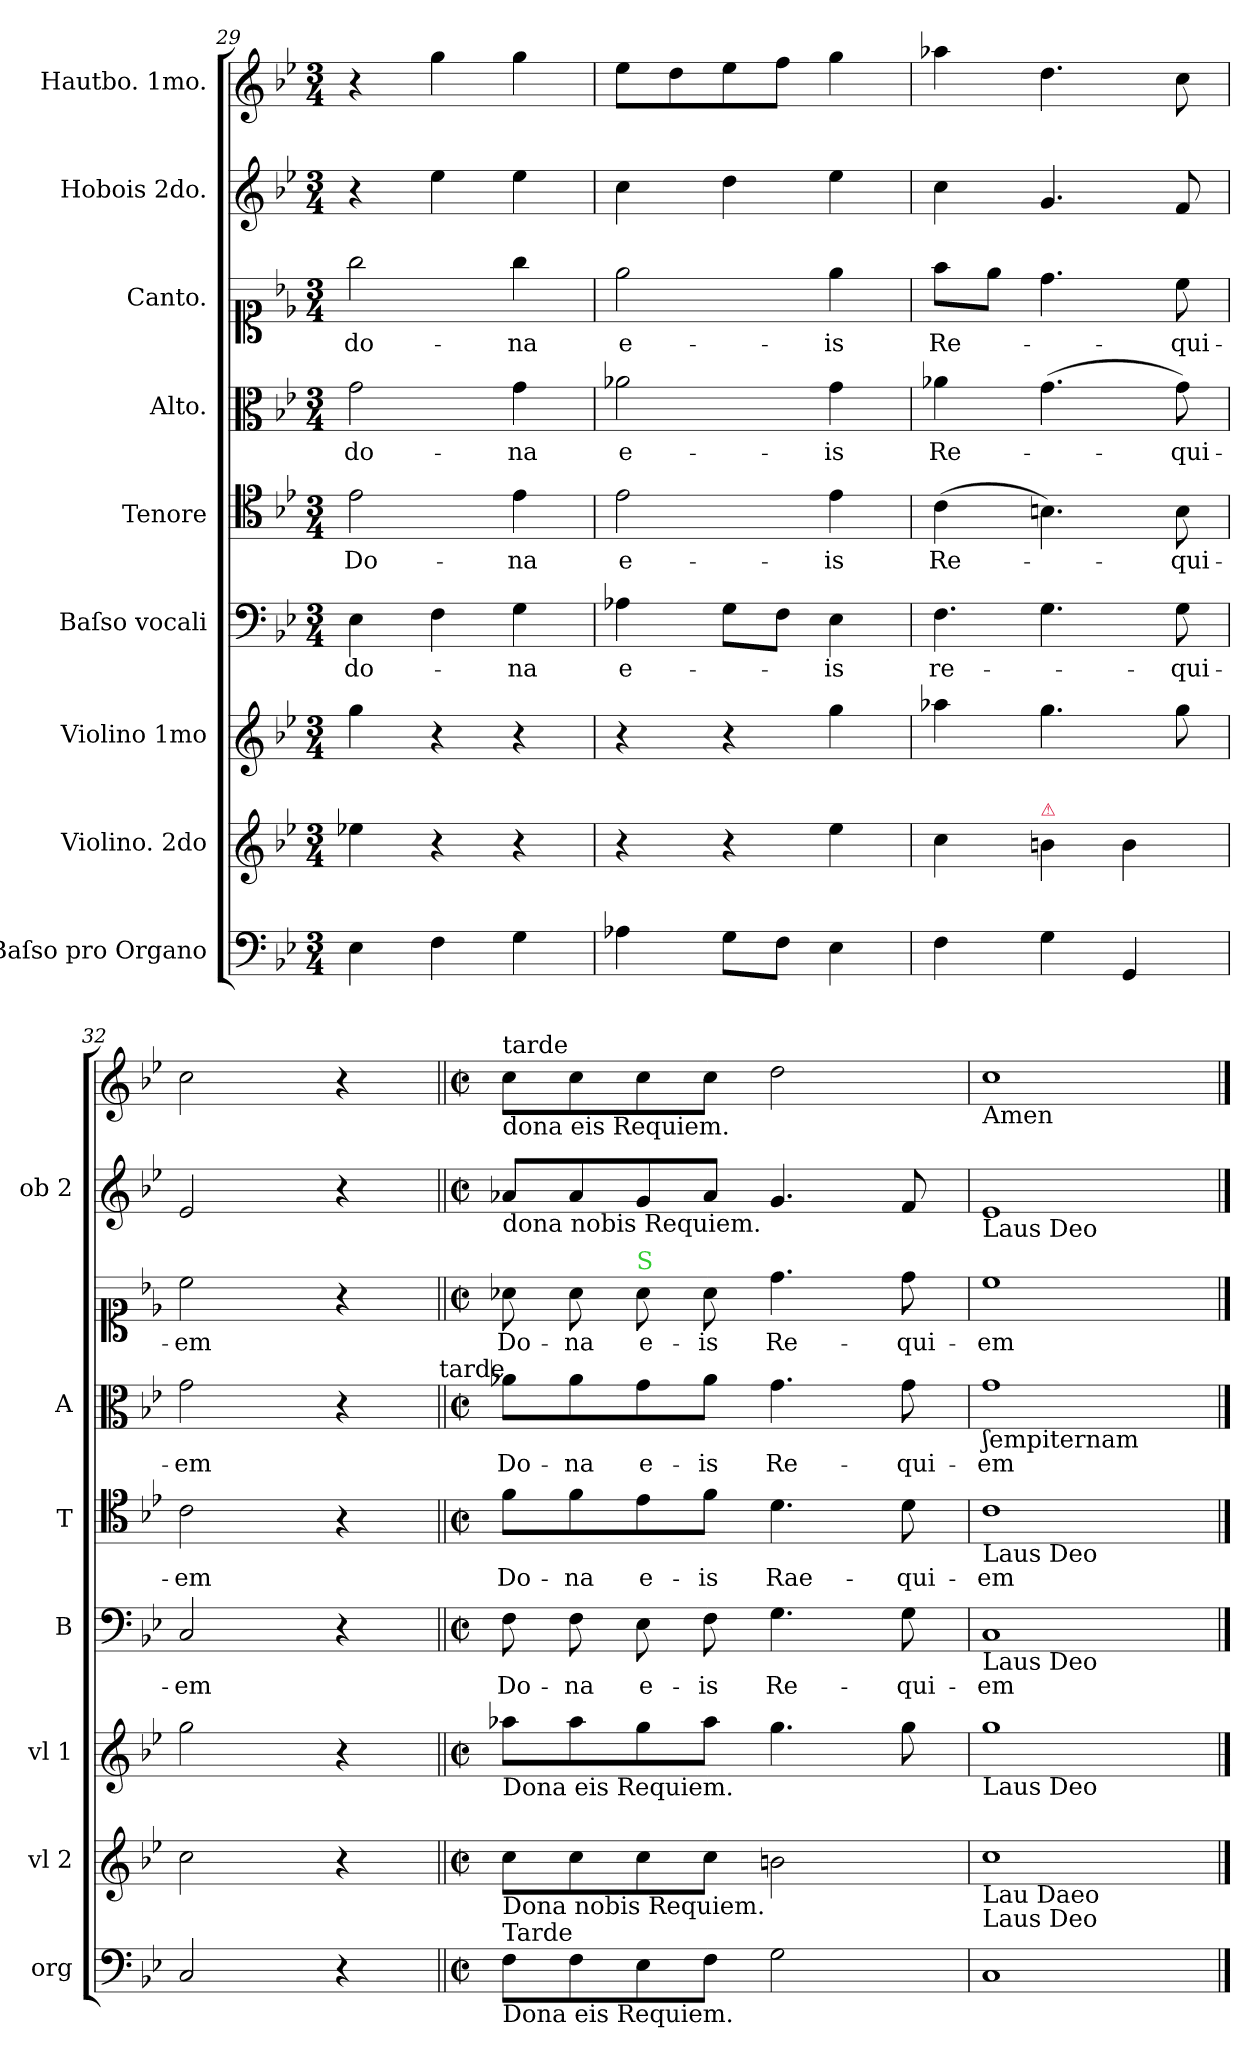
**kern	**kern	**kern	**kern	**text	**kern	**text	**kern	**text	**kern	**text	**kern	**kern
*part9	*part8	*part7	*part6	*part6	*part5	*part5	*part4	*part4	*part3	*part3	*part2	*part1
*staff9	*staff8	*staff7	*staff6	*staff6	*staff5	*staff5	*staff4	*staff4	*staff3	*staff3	*staff2	*staff1
*I"Baſso pro Organo	*I"Violino. 2do	*I"Violino 1mo	*I"Baſso vocali	*	*I"Tenore	*	*I"Alto.	*	*I"Canto.	*	*I"Hobois 2do.	*I"Hautbo. 1mo.
*I'org	*I'vl 2	*I'vl 1	*I'B	*	*I'T	*	*I'A	*	*	*	*I'ob 2	*
*clefF4	*clefG2	*clefG2	*clefF4	*	*clefC4	*	*clefC3	*	*clefC1	*	*clefG2	*clefG2
*k[b-e-]	*k[b-e-]	*k[b-e-]	*k[b-e-]	*	*k[b-e-]	*	*k[b-e-]	*	*k[b-e-]	*	*k[b-e-]	*k[b-e-]
*M3/4	*M3/4	*M3/4	*M3/4	*	*M3/4	*	*M3/4	*	*M3/4	*	*M3/4	*M3/4
=29	=29	=29	=29	=29	=29	=29	=29	=29	=29	=29	=29	=29
!	!	!	!	!	!	!LO:LY:i	!	!	!	!	!	!
4E-\	4ee-X\	4gg\	4E-\	do-	2e-\	Do-	2g\	do-	2gg\	do-	4r	4r
4F\	4r	4r	4F\	.	.	.	.	.	.	.	4ee-\	4gg\
!	!	!	!	!	!	!LO:LY:i	!	!	!	!	!	!
4G\	4r	4r	4G\	-na	4e-\	-na	4g\	-na	4gg\	-na	4ee-\	4gg\
=30	=30	=30	=30	=30	=30	=30	=30	=30	=30	=30	=30	=30
!	!	!	!	!	!	!LO:LY:i	!	!	!	!	!	!
4A-X\	4r	4r	4A-X\	e-	2e-\	e-	2a-X\	e-	2ee-\	e-	4cc\	8ee-\L
.	.	.	.	.	.	.	.	.	.	.	.	8dd\
8G\L	4r	4r	8G\L	.	.	.	.	.	.	.	4dd\	8ee-\
8F\J	.	.	8F\J	.	.	.	.	.	.	.	.	8ff\J
!	!	!	!	!	!	!LO:LY:i	!	!	!	!	!	!
4E-\	4ee-\	4gg\	4E-\	-is	4e-\	-is	4g\	-is	4ee-\	-is	4ee-\	4gg\
=31	=31	=31	=31	=31	=31	=31	=31	=31	=31	=31	=31	=31
!	!	!	!LO:N:vis=4.	!	!	!	!	!	!	!	!	!
4F\	4cc\	4aa-X\	4F\	re-	(4c\	Re-	4a-X\	Re-	8ff\L	Re-	4cc\	4aa-X\
.	.	.	.	.	.	.	.	.	8ee-\J	.	.	.
!	!LO:TX:a:color=crimson:t=⚠	!	!	!	!	!	!	!	!	!	!	!
4G\	4bn\	4.gg\	4.G\	.	4.Bn\)	.	(4.g\	.	4.dd\	.	4.g/	4.dd\
4GG/	4b\	.	.	.	.	.	.	.	.	.	.	.
.	.	8gg\	8G\	-qui-	8B\	-qui-	8g\)	-qui-	8cc\	-qui-	8f/	8cc\
=32	=32	=32	=32	=32	=32	=32	=32	=32	=32	=32	=32	=32
2C/	2cc\	2gg\	2C/	-em	2c\	-em	2g\	-em	2cc\	-em	2e-/	2cc\
4r	4r	4r	4r	.	4r	.	4r	.	4r	.	4r	4r
!	!	!	!	!	!	!	!LO:TX:a:t=tarde	!	!	!	!	!
=33||	=33||	=33||	=33||	=33||	=33||	=33||	=33||	=33||	=33||	=33||	=33||	=33||
*M2/2	*M2/2	*M2/2	*M2/2	*	*M2/2	*	*M2/2	*	*M2/2	*	*M2/2	*M2/2
*met(c|)	*met(c|)	*met(c|)	*met(c|)	*	*met(c|)	*	*met(c|)	*	*met(c|)	*	*met(c|)	*met(c|)
!	!	!	!	!	!	!	!	!	!	!	!	!LO:TX:a:t=tarde
!	!	!	!	!	!	!	!	!	!	!	!	!LO:TX:b:t=dona eis Requiem.
!	!	!	!	!	!	!	!	!	!	!	!LO:TX:b:t=dona nobis Requiem.	!
!	!	!LO:TX:b:t=Dona eis Requiem.	!	!	!	!	!	!	!	!	!	!
!	!LO:TX:b:t=Dona nobis Requiem.	!	!	!	!	!	!	!	!	!	!	!
!LO:TX:a:t=Tarde	!	!	!	!	!	!	!	!	!	!	!	!
!LO:TX:b:t=Dona eis Requiem.	!	!	!	!	!	!	!	!	!	!	!	!
8F\L	8cc\L	8aa-X\L	8F\	Do-	8f\L	Do-	8a-X\L	Do-	8a-X\	Do-	8a-X/L	8cc\L
8F\	8cc\	8aa-\	8F\	-na	8f\	-na	8a-\	-na	8a-\	-na	8a-/	8cc\
!	!	!	!	!	!	!	!	!	!LO:TX:a:color=limegreen:t=S	!	!	!
8E-\	8cc\	8gg\	8E-\	e-	8e-\	e-	8g\	e-	8a-\	e-	8g/	8cc\
8F\J	8cc\J	8aa-\J	8F\	-is	8f\J	-is	8a-\J	-is	8a-\	-is	8a-/J	8cc\J
2G\	2bn\	4.gg\	4.G\	Re-	4.d\	Rae-	4.g\	Re-	4.dd\	Re-	4.g/	2dd\
.	.	8gg\	8G\	-qui-	8d\	-qui-	8g\	-qui-	8dd\	-qui-	8f/	.
=34	=34	=34	=34	=34	=34	=34	=34	=34	=34	=34	=34	=34
!	!	!	!	!	!	!	!	!	!	!	!	!LO:TX:b:t=Amen
!	!	!	!	!	!	!	!	!	!	!	!LO:TX:b:t=Laus Deo	!
!	!	!	!	!	!	!	!LO:TX:b:t=ʃempiternam	!	!	!	!	!
!	!	!	!	!	!LO:TX:b:t=Laus Deo	!	!	!	!	!	!	!
!	!	!	!LO:TX:b:t=Laus Deo	!	!	!	!	!	!	!	!	!
!	!	!LO:TX:b:t=Laus Deo	!	!	!	!	!	!	!	!	!	!
!	!LO:TX:b:t=Lau Daeo	!	!	!	!	!	!	!	!	!	!	!
!	!LO:TX:b:t=Laus Deo	!	!	!	!	!	!	!	!	!	!	!
1C	1cc	1gg	1C	-em	1c	-em	1g	-em	1cc	-em	1e-	1cc
==	==	==	==	==	==	==	==	==	==	==	==	==
*-	*-	*-	*-	*-	*-	*-	*-	*-	*-	*-	*-	*-
